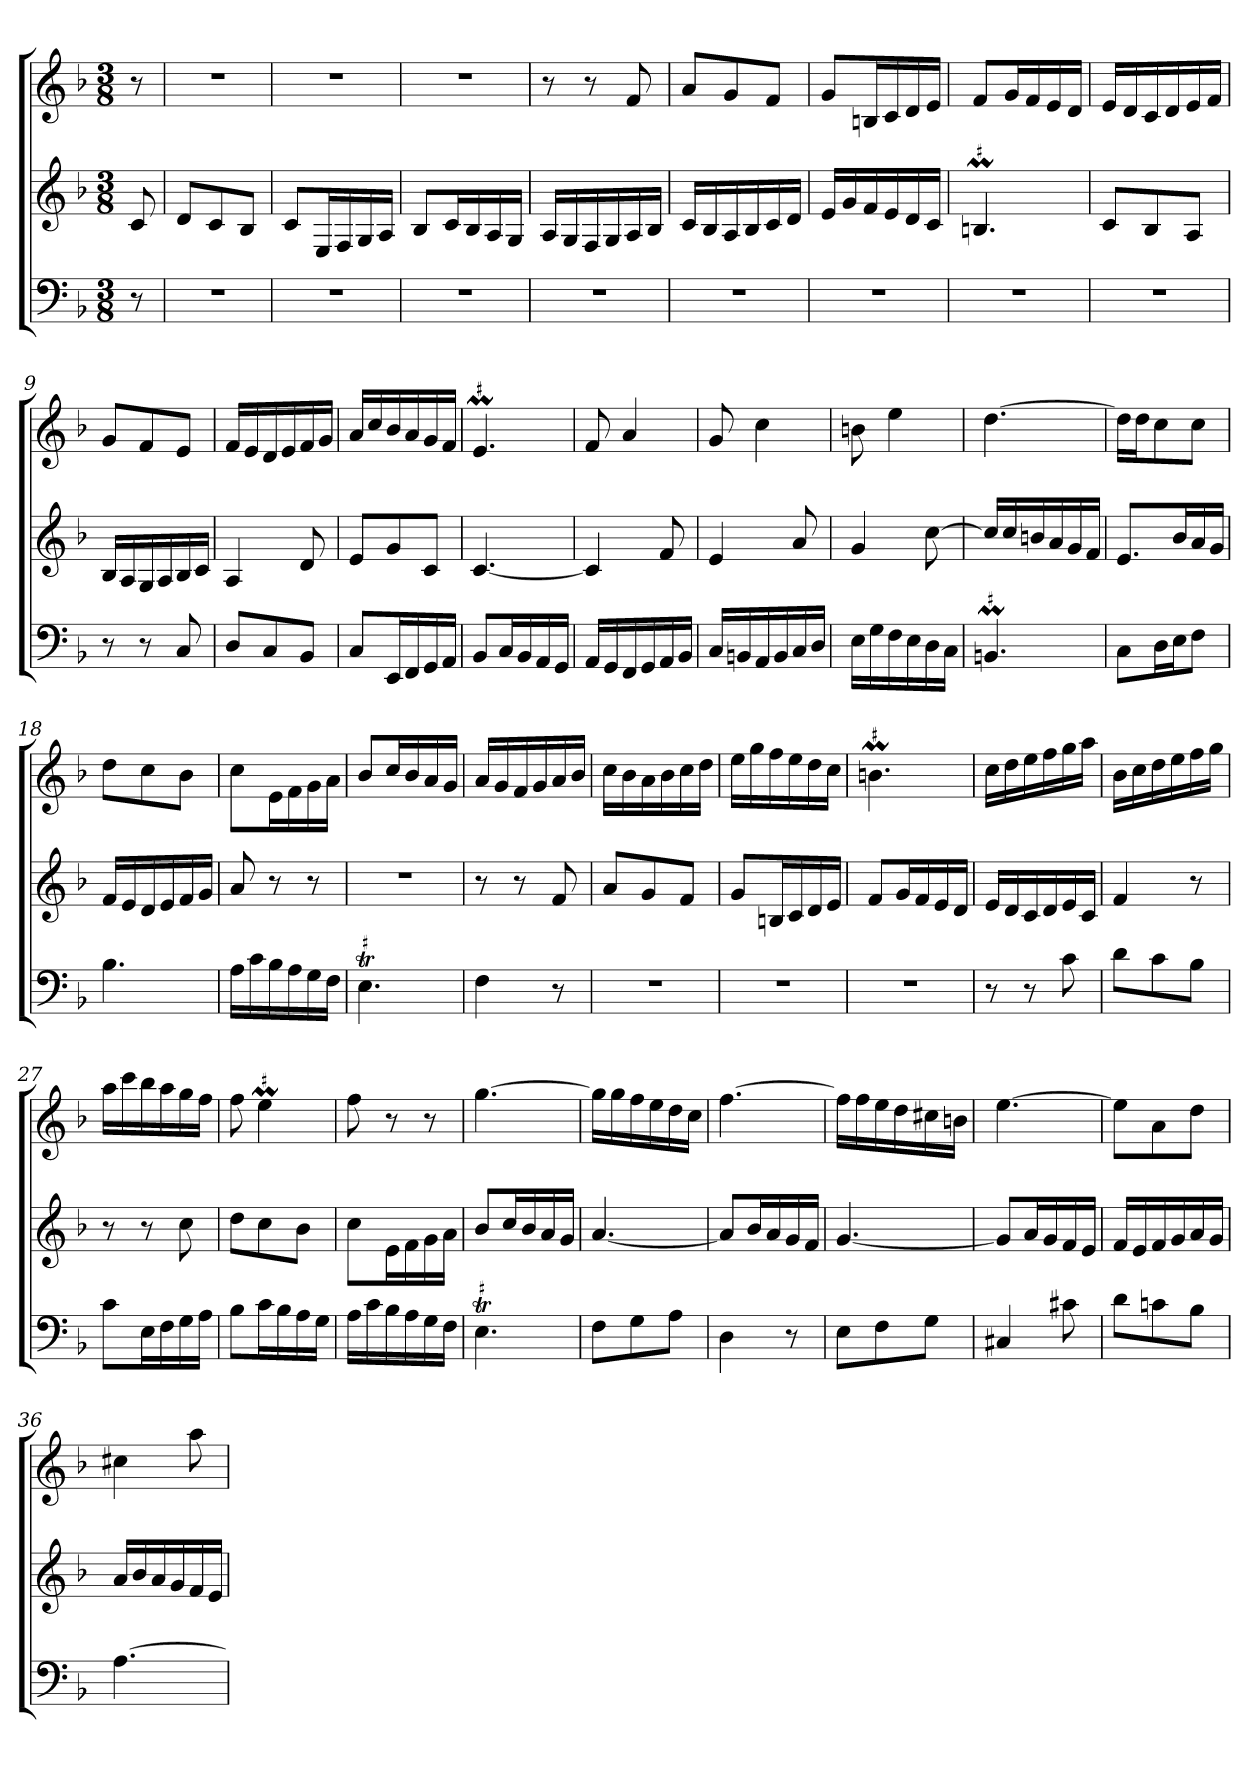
**kern	**kern	**kern
*part3	*part2	*part1
*staff3	*staff2	*staff1
*clefF4	*clefG2	*clefG2
*k[b-]	*k[b-]	*k[b-]
*F:	*F:	*F:
*M3/8	*M3/8	*M3/8
=	=	=
8r	8c	8r
=1	=1	=1
4.r	8d/L	4.r
.	8c/	.
.	8B-/J	.
=2	=2	=2
4.r	8c/L	4.r
.	16E/L	.
.	16F/	.
.	16G/	.
.	16A/JJ	.
=3	=3	=3
4.r	8B-/L	4.r
.	16c/L	.
.	16B-/	.
.	16A/	.
.	16G/JJ	.
=4	=4	=4
4.r	16A/LL	8r
.	16G/	.
.	16F/	8r
.	16G/	.
.	16A/	8f
.	16B-/JJ	.
=5	=5	=5
4.r	16c/LL	8a/L
.	16B-/	.
.	16A/	8g/
.	16B-/	.
.	16c/	8f/J
.	16d/JJ	.
=6	=6	=6
4.r	16e/LL	8g/L
.	16g/	.
.	16f/	16Bn/L
.	16e/	16c/
.	16d/	16d/
.	16c/JJ	16e/JJ
=7	=7	=7
!	!LO:MOR:acc=#	!
4.r	4.BnM	8f/L
.	.	16g/L
.	.	16f/
.	.	16e/
.	.	16d/JJ
=8	=8	=8
4.r	8c/L	16e/LL
.	.	16d/
.	8B-/	16c/
.	.	16d/
.	8A/J	16e/
.	.	16f/JJ
=9	=9	=9
8r	16B-/LL	8g/L
.	16A/	.
8r	16G/	8f/
.	16A/	.
8C	16B-/	8e/J
.	16c/JJ	.
=10	=10	=10
8D/L	4A	16f/LL
.	.	16e/
8C/	.	16d/
.	.	16e/
8BB-/J	8d	16f/
.	.	16g/JJ
=11	=11	=11
8C/L	8e/L	16a/LL
.	.	16cc/
16EE/L	8g/	16b-/
16FF/	.	16a/
16GG/	8c/J	16g/
16AA/JJ	.	16f/JJ
=12	=12	=12
!	!	!LO:MOR:acc=#
8BB-/L	[4.c	4.eM
16C/L	.	.
16BB-/	.	.
16AA/	.	.
16GG/JJ	.	.
=13	=13	=13
16AA/LL	4c]	8f
16GG/	.	.
16FF/	.	4a
16GG/	.	.
16AA/	8f	.
16BB-/JJ	.	.
=14	=14	=14
16C/LL	4e	8g
16BBn/	.	.
16AA/	.	4cc
16BB/	.	.
16C/	8a	.
16D/JJ	.	.
=15	=15	=15
16E\LL	4g	8bn
16G\	.	.
16F\	.	4ee
16E\	.	.
16D\	[8cc	.
16C\JJ	.	.
=16	=16	=16
!LO:MOR:acc=#	!	!
4.BBnM	16cc/LL]	[4.dd
.	16cc/	.
.	16bn/	.
.	16a/	.
.	16g/	.
.	16f/JJ	.
=17	=17	=17
8C\L	8.e/L	16dd\LL]
.	.	16dd\J
16D\L	.	8cc\
16E\J	16b-/L	.
8F\J	16a/	8cc\J
.	16g/JJ	.
=18	=18	=18
4.B-	16f/LL	8dd\L
.	16e/	.
.	16d/	8cc\
.	16e/	.
.	16f/	8b-\J
.	16g/JJ	.
=19	=19	=19
16A\LL	8a	8cc\L
16c\	.	.
16B-\	8r	16e\L
16A\	.	16f\
16G\	8r	16g\
16F\JJ	.	16a\JJ
=20	=20	=20
!LO:TR:acc=#	!	!
4.ET	4.r	8b-/L
.	.	16cc/L
.	.	16b-/
.	.	16a/
.	.	16g/JJ
=21	=21	=21
4F	8r	16a/LL
.	.	16g/
.	8r	16f/
.	.	16g/
8r	8f	16a/
.	.	16b-/JJ
=22	=22	=22
4.r	8a/L	16cc\LL
.	.	16b-\
.	8g/	16a\
.	.	16b-\
.	8f/J	16cc\
.	.	16dd\JJ
=23	=23	=23
4.r	8g/L	16ee\LL
.	.	16gg\
.	16Bn/L	16ff\
.	16c/	16ee\
.	16d/	16dd\
.	16e/JJ	16cc\JJ
=24	=24	=24
!	!	!LO:MOR:acc=#
4.r	8f/L	4.bnM
.	16g/L	.
.	16f/	.
.	16e/	.
.	16d/JJ	.
=25	=25	=25
8r	16e/LL	16cc\LL
.	16d/	16dd\
8r	16c/	16ee\
.	16d/	16ff\
8c	16e/	16gg\
.	16c/JJ	16aa\JJ
=26	=26	=26
8d\L	4f	16b-\LL
.	.	16cc\
8c\	.	16dd\
.	.	16ee\
8B-\J	8r	16ff\
.	.	16gg\JJ
=27	=27	=27
8c\L	8r	16aa\LL
.	.	16ccc\
16E\L	8r	16bb-\
16F\	.	16aa\
16G\	8cc	16gg\
16A\JJ	.	16ff\JJ
=28	=28	=28
8B-\L	8dd\L	8ff
!	!	!LO:MOR:acc=#
16c\L	8cc\	4eeM
16B-\	.	.
16A\	8b-\J	.
16G\JJ	.	.
=29	=29	=29
16A\LL	8cc\L	8ff
16c\	.	.
16B-\	16e\L	8r
16A\	16f\	.
16G\	16g\	8r
16F\JJ	16a\JJ	.
=30	=30	=30
!LO:TR:acc=#	!	!
4.ET	8b-/L	[4.gg
.	16cc/L	.
.	16b-/	.
.	16a/	.
.	16g/JJ	.
=31	=31	=31
8F\L	[4.a	16gg\LL]
.	.	16gg\
8G\	.	16ff\
.	.	16ee\
8A\J	.	16dd\
.	.	16cc\JJ
=32	=32	=32
4D	8a/L]	[4.ff
.	16b-/L	.
.	16a/	.
8r	16g/	.
.	16f/JJ	.
=33	=33	=33
8E\L	[4.g	16ff\LL]
.	.	16ff\
8F\	.	16ee\
.	.	16dd\
8G\J	.	16cc#X\
.	.	16bn\JJ
=34	=34	=34
4C#X	8g/L]	[4.ee
.	16a/L	.
.	16g/	.
8c#X	16f/	.
.	16e/JJ	.
=35	=35	=35
8d\L	16f/LL	8ee\L]
.	16e/	.
8cn\	16f/	8a\
.	16g/	.
8B-\J	16a/	8dd\J
.	16g/JJ	.
=36	=36	=36
[4.A	16a/LL	4cc#X
.	16b-/	.
.	16a/	.
.	16g/	.
.	16f/	8aa
.	16e/JJ	.
=	=	=
*-	*-	*-
